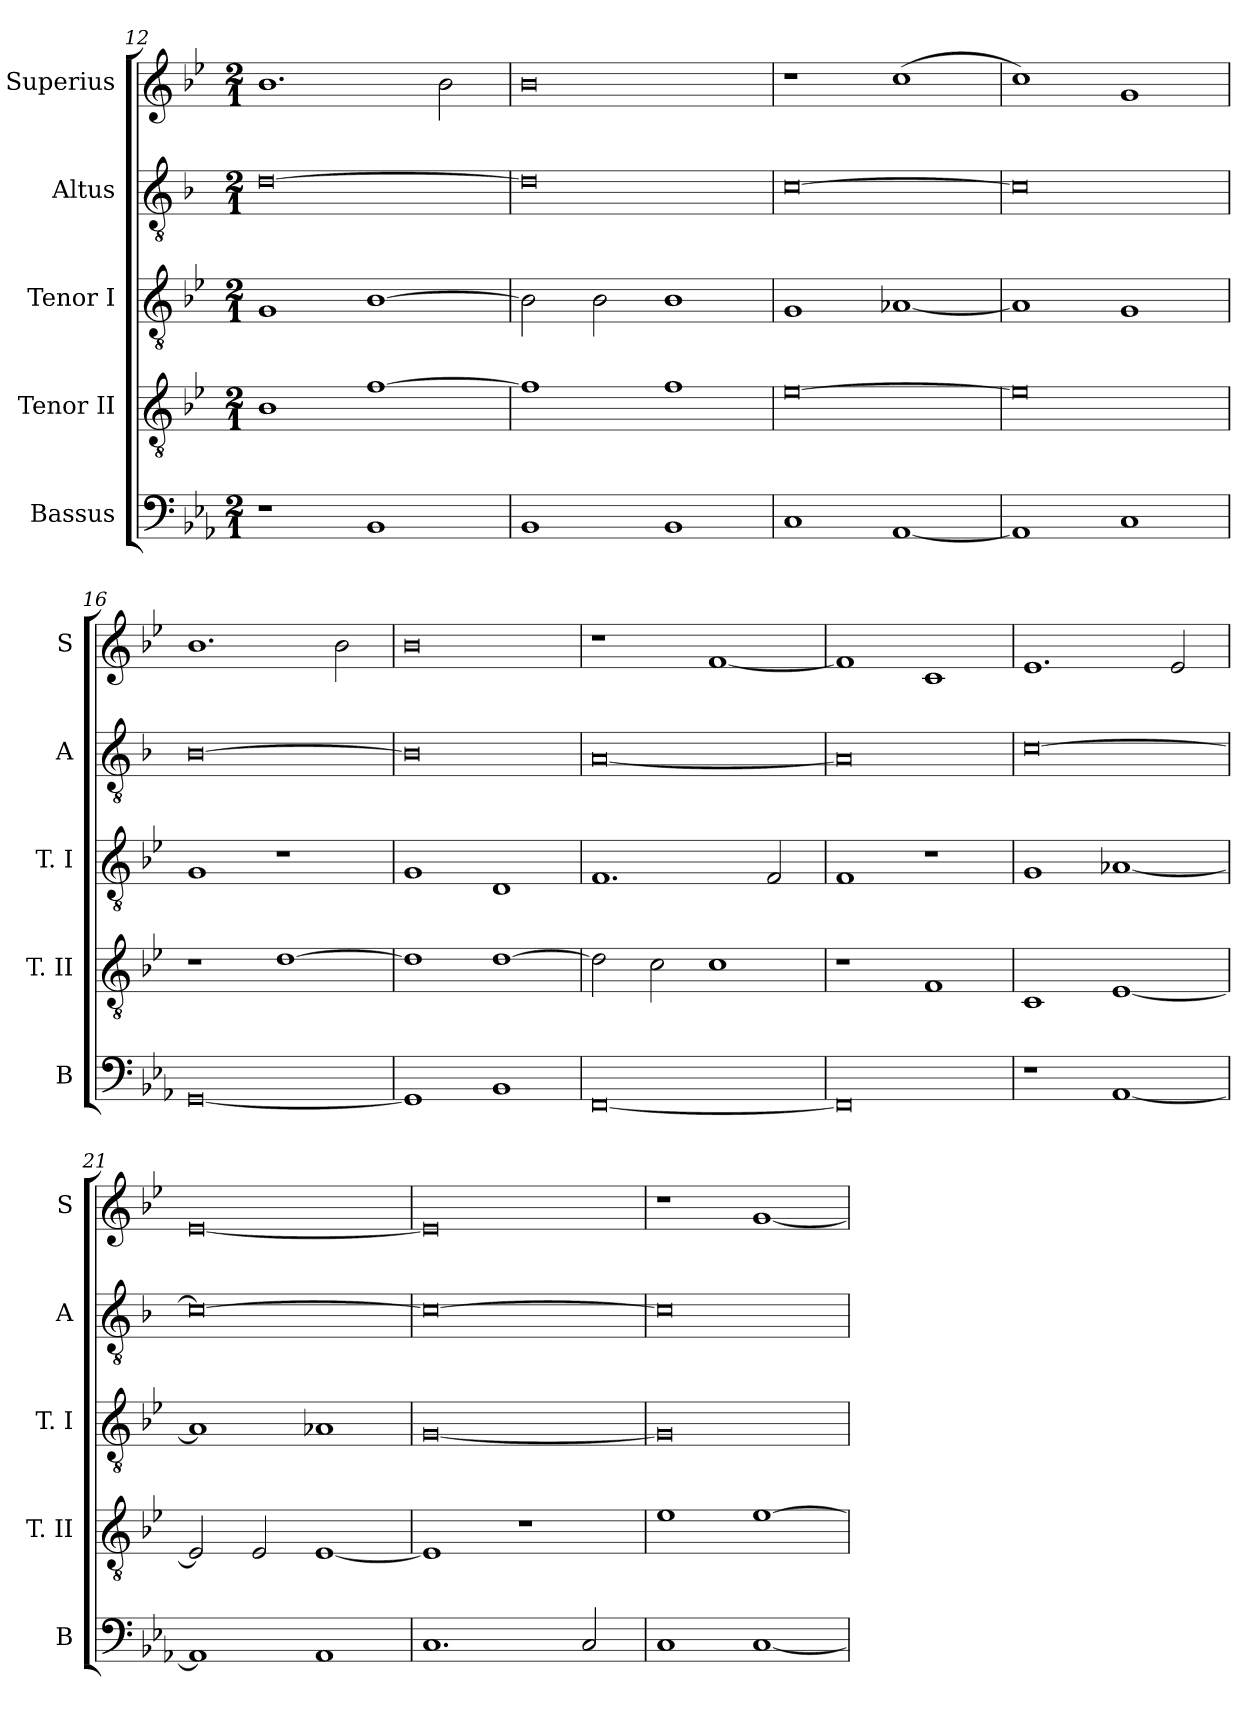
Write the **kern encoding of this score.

**kern	**kern	**kern	**kern	**kern
*part5	*part4	*part3	*part2	*part1
*staff5	*staff4	*staff3	*staff2	*staff1
*I"Bassus	*I"Tenor II	*I"Tenor I	*I"Altus	*I"Superius
*I'B	*I'T. II	*I'T. I	*I'A	*I'S
*clefF4	*clefGv2	*clefGv2	*clefGv2	*clefG2
*k[b-e-a-]	*k[b-e-]	*k[b-e-]	*k[b-]	*k[b-e-]
*E-:	*B-:	*B-:	*F:	*B-:
*M2/1	*M2/1	*M2/1	*M2/1	*M2/1
=12	=12	=12	=12	=12
1r	1B-	1G	[0d	1.b-
1BB-	[1f	[1B-	.	.
.	.	.	.	2b-
=13	=13	=13	=13	=13
1BB-	1f]	2B-]	0d]	0b-
.	.	2B-	.	.
1BB-	1f	1B-	.	.
=14	=14	=14	=14	=14
1C	[0e-	1G	[0c	1r
[1AA-	.	[1A-X	.	(1cc
=15	=15	=15	=15	=15
1AA-]	0e-]	1A-]	0c]	1cc)
1C	.	1G	.	1g
=16	=16	=16	=16	=16
[0GG	1r	1G	[0B-	1.b-
.	[1d	1r	.	.
.	.	.	.	2b-
=17	=17	=17	=17	=17
1GG]	1d]	1G	0B-]	0b-
1BB-	[1d	1D	.	.
=18	=18	=18	=18	=18
[0FF	2d]	1.F	[0A	1r
.	2c	.	.	.
.	1c	.	.	[1f
.	.	2F	.	.
=19	=19	=19	=19	=19
0FF]	1r	1F	0A]	1f]
.	1F	1r	.	1c
=20	=20	=20	=20	=20
1r	1C	1G	[0c	1.e-
[1AA-	[1E-	[1A-X	.	.
.	.	.	.	2e-
=21	=21	=21	=21	=21
1AA-]	2E-]	1A-]	0c_	[0e-
.	2E-	.	.	.
1AA-	[1E-	1A-X	.	.
=22	=22	=22	=22	=22
1.C	1E-]	[0G	0c_	0e-]
.	1r	.	.	.
2C	.	.	.	.
=23	=23	=23	=23	=23
1C	1e-	0G]	0c]	1r
[1C	[1e-	.	.	[1g
=	=	=	=	=
*-	*-	*-	*-	*-
